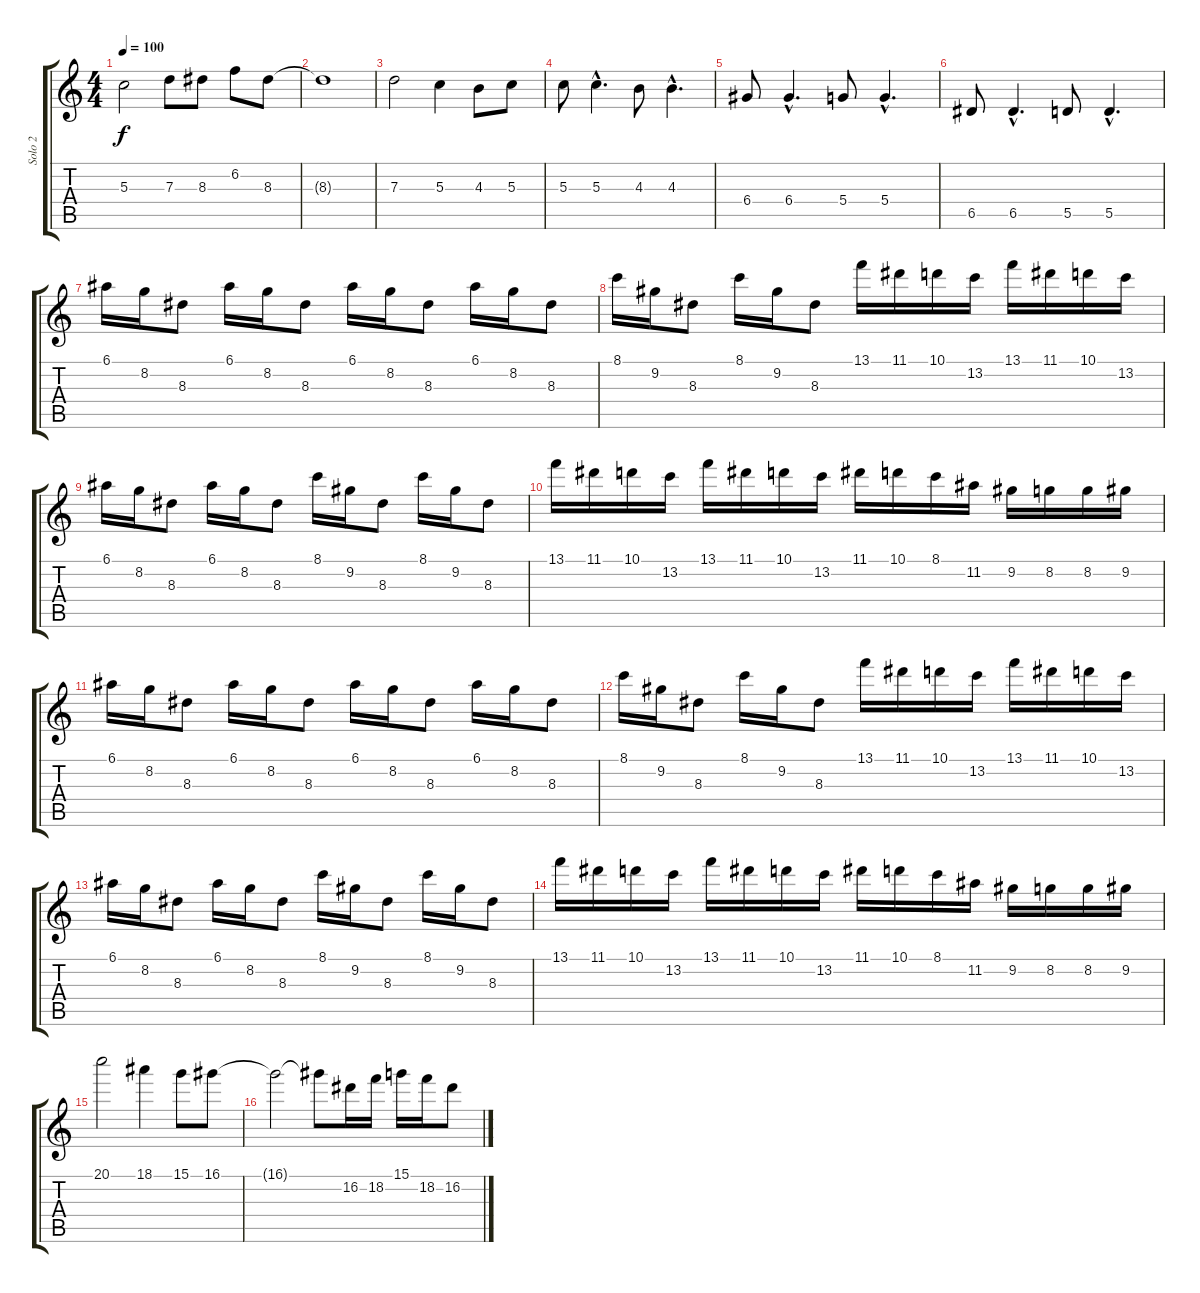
\track ("Solo 2" "Solo 2") {instrument distortionguitar}
\staff {score tabs}
\tuning (E4 B3 G3 D3 A2 E2) {hide}
\ts (4 4)
\tempo 100
\clef g2
\ks c
5.3.2{dy f} 7.3.8 8.3.8 6.2.8 8.3.8 |
8.3{t}.1 |
7.3.2 5.3.4 4.3.8 5.3.8 |
5.3.8 5.3{hac}.4{d} 4.3.8 4.3{hac}.4{d} |
6.4.8 6.4{hac}.4{d} 5.4.8 5.4{hac}.4{d} |
6.5.8 6.5{hac}.4{d} 5.5.8 5.5{hac}.4{d} |
6.1.16 8.2.16 8.3.8 6.1.16 8.2.16 8.3.8 6.1.16 8.2.16 8.3.8 6.1.16 8.2.16 8.3.8 |
8.1.16 9.2.16 8.3.8 8.1.16 9.2.16 8.3.8 13.1.16 11.1.16 10.1.16 13.2.16 13.1.16 11.1.16 10.1.16 13.2.16 |
6.1.16 8.2.16 8.3.8 6.1.16 8.2.16 8.3.8 8.1.16 9.2.16 8.3.8 8.1.16 9.2.16 8.3.8 |
13.1.16 11.1.16 10.1.16 13.2.16 13.1.16 11.1.16 10.1.16 13.2.16 11.1.16 10.1.16 8.1.16 11.2.16 9.2.16 8.2.16 8.2.16 9.2.16 |
6.1.16 8.2.16 8.3.8 6.1.16 8.2.16 8.3.8 6.1.16 8.2.16 8.3.8 6.1.16 8.2.16 8.3.8 |
8.1.16 9.2.16 8.3.8 8.1.16 9.2.16 8.3.8 13.1.16 11.1.16 10.1.16 13.2.16 13.1.16 11.1.16 10.1.16 13.2.16 |
6.1.16 8.2.16 8.3.8 6.1.16 8.2.16 8.3.8 8.1.16 9.2.16 8.3.8 8.1.16 9.2.16 8.3.8 |
13.1.16 11.1.16 10.1.16 13.2.16 13.1.16 11.1.16 10.1.16 13.2.16 11.1.16 10.1.16 8.1.16 11.2.16 9.2.16 8.2.16 8.2.16 9.2.16 |
20.1.2 18.1.4 15.1.8 16.1.8 |
16.1{t}.2 16.1{t}.8 16.2.16 18.2.16 15.1.16 18.2.16 16.2.8
